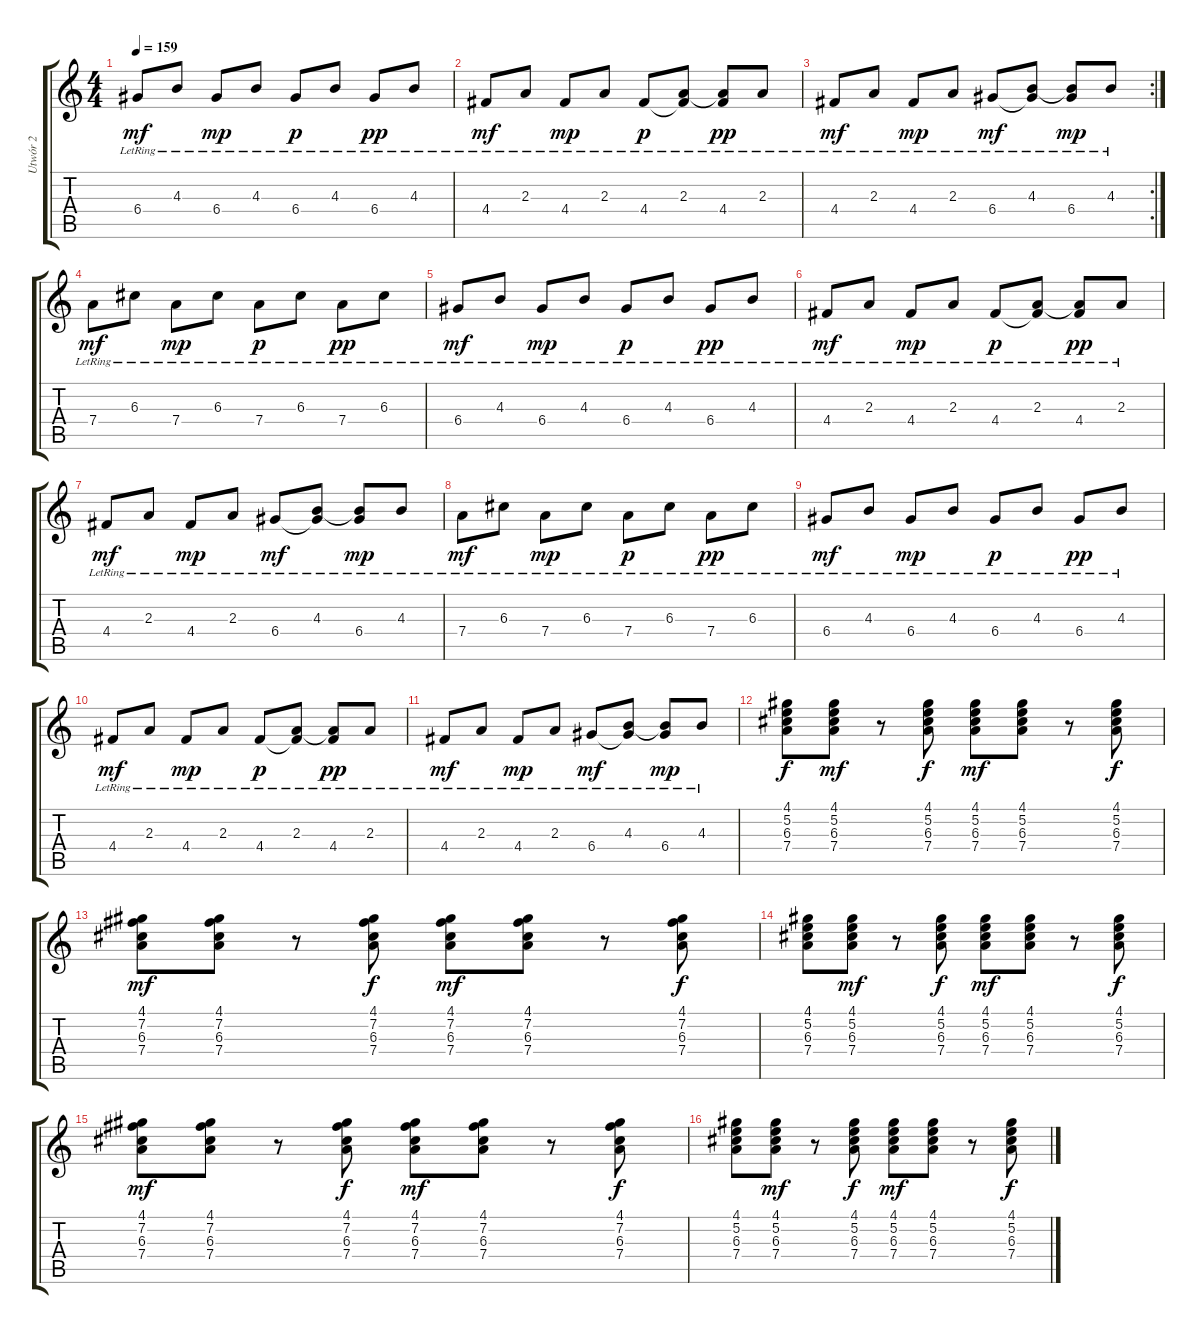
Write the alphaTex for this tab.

\track ("Utwór 2" "Utwór 2") {instrument electricguitarclean}
\staff {score tabs}
\tuning (E4 B3 G3 D3 A2 E2) {hide}
\ts (4 4)
\tempo 159
\clef g2
\ks c
6.4{lr}.8{dy mf} 4.3{lr}.8 6.4{lr}.8{dy mp} 4.3{lr}.8 6.4{lr}.8{dy p} 4.3{lr}.8 6.4{lr}.8{dy pp} 4.3{lr}.8 |
4.4{lr}.8{dy mf} 2.3{lr}.8 4.4{lr}.8{dy mp} 2.3{lr}.8 4.4{lr}.8{dy p} (2.3{lr} 4.4{t}).8 (2.3{t} 4.4{lr}).8{dy pp} 2.3{lr}.8 |
\rc 2
4.4{lr}.8{dy mf} 2.3{lr}.8 4.4{lr}.8{dy mp} 2.3{lr}.8 6.4{lr}.8{dy mf} (4.3{lr} 6.4{t}).8 (4.3{t} 6.4{lr}).8{dy mp} 4.3{lr}.8 |
7.4{lr}.8{dy mf} 6.3{lr}.8 7.4{lr}.8{dy mp} 6.3{lr}.8 7.4{lr}.8{dy p} 6.3{lr}.8 7.4{lr}.8{dy pp} 6.3{lr}.8 |
6.4{lr}.8{dy mf} 4.3{lr}.8 6.4{lr}.8{dy mp} 4.3{lr}.8 6.4{lr}.8{dy p} 4.3{lr}.8 6.4{lr}.8{dy pp} 4.3{lr}.8 |
4.4{lr}.8{dy mf} 2.3{lr}.8 4.4{lr}.8{dy mp} 2.3{lr}.8 4.4{lr}.8{dy p} (2.3{lr} 4.4{t}).8 (2.3{t} 4.4{lr}).8{dy pp} 2.3{lr}.8 |
4.4{lr}.8{dy mf} 2.3{lr}.8 4.4{lr}.8{dy mp} 2.3{lr}.8 6.4{lr}.8{dy mf} (4.3{lr} 6.4{t}).8 (4.3{t} 6.4{lr}).8{dy mp} 4.3{lr}.8 |
7.4{lr}.8{dy mf} 6.3{lr}.8 7.4{lr}.8{dy mp} 6.3{lr}.8 7.4{lr}.8{dy p} 6.3{lr}.8 7.4{lr}.8{dy pp} 6.3{lr}.8 |
6.4{lr}.8{dy mf} 4.3{lr}.8 6.4{lr}.8{dy mp} 4.3{lr}.8 6.4{lr}.8{dy p} 4.3{lr}.8 6.4{lr}.8{dy pp} 4.3{lr}.8 |
4.4{lr}.8{dy mf} 2.3{lr}.8 4.4{lr}.8{dy mp} 2.3{lr}.8 4.4{lr}.8{dy p} (2.3{lr} 4.4{t}).8 (2.3{t} 4.4{lr}).8{dy pp} 2.3{lr}.8 |
4.4{lr}.8{dy mf} 2.3{lr}.8 4.4{lr}.8{dy mp} 2.3{lr}.8 6.4{lr}.8{dy mf} (4.3{lr} 6.4{t}).8 (4.3{t} 6.4{lr}).8{dy mp} 4.3{lr}.8 |
(4.1 5.2 6.3 7.4).8{dy f} (4.1 5.2 6.3 7.4).8{dy mf} r.8 (4.1 5.2 6.3 7.4).8{dy f} (4.1 5.2 6.3 7.4).8{dy mf} (4.1 5.2 6.3 7.4).8 r.8 (4.1 5.2 6.3 7.4).8{dy f} |
(4.1 7.2 6.3 7.4).8{dy mf} (4.1 7.2 6.3 7.4).8 r.8 (4.1 7.2 6.3 7.4).8{dy f} (4.1 7.2 6.3 7.4).8{dy mf} (4.1 7.2 6.3 7.4).8 r.8 (4.1 7.2 6.3 7.4).8{dy f} |
(4.1 5.2 6.3 7.4).8 (4.1 5.2 6.3 7.4).8{dy mf} r.8 (4.1 5.2 6.3 7.4).8{dy f} (4.1 5.2 6.3 7.4).8{dy mf} (4.1 5.2 6.3 7.4).8 r.8 (4.1 5.2 6.3 7.4).8{dy f} |
(4.1 7.2 6.3 7.4).8{dy mf} (4.1 7.2 6.3 7.4).8 r.8 (4.1 7.2 6.3 7.4).8{dy f} (4.1 7.2 6.3 7.4).8{dy mf} (4.1 7.2 6.3 7.4).8 r.8 (4.1 7.2 6.3 7.4).8{dy f} |
(4.1 5.2 6.3 7.4).8 (4.1 5.2 6.3 7.4).8{dy mf} r.8 (4.1 5.2 6.3 7.4).8{dy f} (4.1 5.2 6.3 7.4).8{dy mf} (4.1 5.2 6.3 7.4).8 r.8 (4.1 5.2 6.3 7.4).8{dy f}
